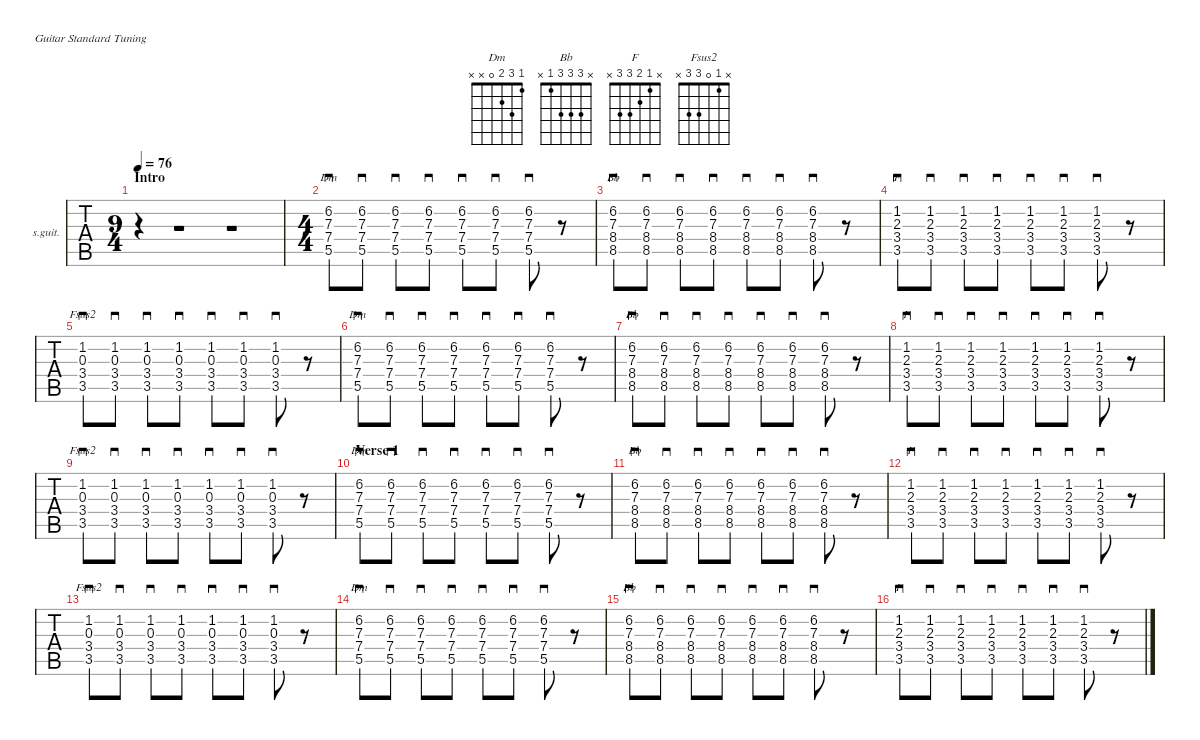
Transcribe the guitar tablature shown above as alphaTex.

\defaultSystemsLayout 4
\hideDynamics
\bracketExtendMode nobrackets
\firstSystemTrackNameOrientation horizontal
\track ("moveable chords 07" "s.guit.") {instrument acousticguitarsteel}
\staff {tabs}
\tuning (E4 B3 G3 D3 A2 E2)
\chord ("Dm" 1 3 2 0 x x) {showfingering false}
\chord ("Bb" x 3 3 3 1 x) {showfingering false}
\chord ("F" x 1 2 3 3 x) {showfingering false}
\chord ("Fsus2" x 1 0 3 3 x) {showfingering false}
\ts (9 4)
\section ("" "Intro")
\tempo 76
\clef g2
\ks gminor
r.4{dy mf instrument acousticguitarsteel beam Down} r.1{beam Down} r.1{beam Down} |
\ts (4 4)
(5.5{lf 2 acc forcenatural} 7.4{lf 4 acc forcenatural} 7.3{lf 5 acc forcenatural} 6.2{lf 3 acc forcenatural}).8{sd ch "Dm" beam Up} (5.5{lf 2 acc forcenatural} 7.4{lf 4 acc forcenatural} 7.3{lf 5 acc forcenatural} 6.2{lf 3 acc forcenatural}).8{sd beam Up} (5.5{lf 2 acc forcenatural} 7.4{lf 4 acc forcenatural} 7.3{lf 5 acc forcenatural} 6.2{lf 3 acc forcenatural}).8{sd beam Up} (5.5{lf 2 acc forcenatural} 7.4{lf 4 acc forcenatural} 7.3{lf 5 acc forcenatural} 6.2{lf 3 acc forcenatural}).8{sd beam Up} (5.5{lf 2 acc forcenatural} 7.4{lf 4 acc forcenatural} 7.3{lf 5 acc forcenatural} 6.2{lf 3 acc forcenatural}).8{sd beam Up} (5.5{lf 2 acc forcenatural} 7.4{lf 4 acc forcenatural} 7.3{lf 5 acc forcenatural} 6.2{lf 3 acc forcenatural}).8{sd beam Up} (5.5{lf 2 acc forcenatural} 7.4{lf 4 acc forcenatural} 7.3{lf 5 acc forcenatural} 6.2{lf 3 acc forcenatural}).8{sd beam Up} r.8{beam Down} |
(8.5{lf 4 acc forcenatural} 8.4{lf 5 acc b} 7.3{lf 3 acc forcenatural} 6.2{lf 2 acc forcenatural}).8{sd ch "Bb" beam Down} (8.5{lf 4 acc forcenatural} 8.4{lf 5 acc b} 7.3{lf 3 acc forcenatural} 6.2{lf 2 acc forcenatural}).8{sd beam Down} (8.5{lf 4 acc forcenatural} 8.4{lf 5 acc b} 7.3{lf 3 acc forcenatural} 6.2{lf 2 acc forcenatural}).8{sd beam Down} (8.5{lf 4 acc forcenatural} 8.4{lf 5 acc b} 7.3{lf 3 acc forcenatural} 6.2{lf 2 acc forcenatural}).8{sd beam Down} (8.5{lf 4 acc forcenatural} 8.4{lf 5 acc b} 7.3{lf 3 acc forcenatural} 6.2{lf 2 acc forcenatural}).8{sd beam Down} (8.5{lf 4 acc forcenatural} 8.4{lf 5 acc b} 7.3{lf 3 acc forcenatural} 6.2{lf 2 acc forcenatural}).8{sd beam Down} (8.5{lf 4 acc forcenatural} 8.4{lf 5 acc b} 7.3{lf 3 acc forcenatural} 6.2{lf 2 acc forcenatural}).8{sd beam Down} r.8{beam Down} |
(3.5{acc forcenatural} 3.4{acc forcenatural} 2.3{acc forcenatural} 1.2{acc forcenatural}).8{sd ch "F" beam Up} (3.5{acc forcenatural} 3.4{acc forcenatural} 2.3{acc forcenatural} 1.2{acc forcenatural}).8{sd beam Up} (3.5{acc forcenatural} 3.4{acc forcenatural} 2.3{acc forcenatural} 1.2{acc forcenatural}).8{sd beam Up} (3.5{acc forcenatural} 3.4{acc forcenatural} 2.3{acc forcenatural} 1.2{acc forcenatural}).8{sd beam Up} (3.5{acc forcenatural} 3.4{acc forcenatural} 2.3{acc forcenatural} 1.2{acc forcenatural}).8{sd beam Up} (3.5{acc forcenatural} 3.4{acc forcenatural} 2.3{acc forcenatural} 1.2{acc forcenatural}).8{sd beam Up} (3.5{acc forcenatural} 3.4{acc forcenatural} 2.3{acc forcenatural} 1.2{acc forcenatural}).8{sd beam Up} r.8{beam Down} |
(3.5{lf 4 acc forcenatural} 3.4{lf 5 acc forcenatural} 0.3{acc forcenatural} 1.2{lf 2 acc forcenatural}).8{sd ch "Fsus2" beam Up} (3.5{lf 4 acc forcenatural} 3.4{lf 5 acc forcenatural} 0.3{acc forcenatural} 1.2{lf 2 acc forcenatural}).8{sd beam Up} (3.5{lf 4 acc forcenatural} 3.4{lf 5 acc forcenatural} 0.3{acc forcenatural} 1.2{lf 2 acc forcenatural}).8{sd beam Up} (3.5{lf 4 acc forcenatural} 3.4{lf 5 acc forcenatural} 0.3{acc forcenatural} 1.2{lf 2 acc forcenatural}).8{sd beam Up} (3.5{lf 4 acc forcenatural} 3.4{lf 5 acc forcenatural} 0.3{acc forcenatural} 1.2{lf 2 acc forcenatural}).8{sd beam Up} (3.5{lf 4 acc forcenatural} 3.4{lf 5 acc forcenatural} 0.3{acc forcenatural} 1.2{lf 2 acc forcenatural}).8{sd beam Up} (3.5{lf 4 acc forcenatural} 3.4{lf 5 acc forcenatural} 0.3{acc forcenatural} 1.2{lf 2 acc forcenatural}).8{sd beam Up} r.8{beam Down} |
(5.5{lf 2 acc forcenatural} 7.4{lf 4 acc forcenatural} 7.3{lf 5 acc forcenatural} 6.2{lf 3 acc forcenatural}).8{sd ch "Dm" beam Up} (5.5{lf 2 acc forcenatural} 7.4{lf 4 acc forcenatural} 7.3{lf 5 acc forcenatural} 6.2{lf 3 acc forcenatural}).8{sd beam Up} (5.5{lf 2 acc forcenatural} 7.4{lf 4 acc forcenatural} 7.3{lf 5 acc forcenatural} 6.2{lf 3 acc forcenatural}).8{sd beam Up} (5.5{lf 2 acc forcenatural} 7.4{lf 4 acc forcenatural} 7.3{lf 5 acc forcenatural} 6.2{lf 3 acc forcenatural}).8{sd beam Up} (5.5{lf 2 acc forcenatural} 7.4{lf 4 acc forcenatural} 7.3{lf 5 acc forcenatural} 6.2{lf 3 acc forcenatural}).8{sd beam Up} (5.5{lf 2 acc forcenatural} 7.4{lf 4 acc forcenatural} 7.3{lf 5 acc forcenatural} 6.2{lf 3 acc forcenatural}).8{sd beam Up} (5.5{lf 2 acc forcenatural} 7.4{lf 4 acc forcenatural} 7.3{lf 5 acc forcenatural} 6.2{lf 3 acc forcenatural}).8{sd beam Up} r.8{beam Down} |
(8.5{lf 4 acc forcenatural} 8.4{lf 5 acc b} 7.3{lf 3 acc forcenatural} 6.2{lf 2 acc forcenatural}).8{sd ch "Bb" beam Down} (8.5{lf 4 acc forcenatural} 8.4{lf 5 acc b} 7.3{lf 3 acc forcenatural} 6.2{lf 2 acc forcenatural}).8{sd beam Down} (8.5{lf 4 acc forcenatural} 8.4{lf 5 acc b} 7.3{lf 3 acc forcenatural} 6.2{lf 2 acc forcenatural}).8{sd beam Down} (8.5{lf 4 acc forcenatural} 8.4{lf 5 acc b} 7.3{lf 3 acc forcenatural} 6.2{lf 2 acc forcenatural}).8{sd beam Down} (8.5{lf 4 acc forcenatural} 8.4{lf 5 acc b} 7.3{lf 3 acc forcenatural} 6.2{lf 2 acc forcenatural}).8{sd beam Down} (8.5{lf 4 acc forcenatural} 8.4{lf 5 acc b} 7.3{lf 3 acc forcenatural} 6.2{lf 2 acc forcenatural}).8{sd beam Down} (8.5{lf 4 acc forcenatural} 8.4{lf 5 acc b} 7.3{lf 3 acc forcenatural} 6.2{lf 2 acc forcenatural}).8{sd beam Down} r.8{beam Down} |
(3.5{acc forcenatural} 3.4{acc forcenatural} 2.3{acc forcenatural} 1.2{acc forcenatural}).8{sd ch "F" beam Up} (3.5{acc forcenatural} 3.4{acc forcenatural} 2.3{acc forcenatural} 1.2{acc forcenatural}).8{sd beam Up} (3.5{acc forcenatural} 3.4{acc forcenatural} 2.3{acc forcenatural} 1.2{acc forcenatural}).8{sd beam Up} (3.5{acc forcenatural} 3.4{acc forcenatural} 2.3{acc forcenatural} 1.2{acc forcenatural}).8{sd beam Up} (3.5{acc forcenatural} 3.4{acc forcenatural} 2.3{acc forcenatural} 1.2{acc forcenatural}).8{sd beam Up} (3.5{acc forcenatural} 3.4{acc forcenatural} 2.3{acc forcenatural} 1.2{acc forcenatural}).8{sd beam Up} (3.5{acc forcenatural} 3.4{acc forcenatural} 2.3{acc forcenatural} 1.2{acc forcenatural}).8{sd beam Up} r.8{beam Down} |
(3.5{lf 4 acc forcenatural} 3.4{lf 5 acc forcenatural} 0.3{acc forcenatural} 1.2{lf 2 acc forcenatural}).8{sd ch "Fsus2" beam Up} (3.5{lf 4 acc forcenatural} 3.4{lf 5 acc forcenatural} 0.3{acc forcenatural} 1.2{lf 2 acc forcenatural}).8{sd beam Up} (3.5{lf 4 acc forcenatural} 3.4{lf 5 acc forcenatural} 0.3{acc forcenatural} 1.2{lf 2 acc forcenatural}).8{sd beam Up} (3.5{lf 4 acc forcenatural} 3.4{lf 5 acc forcenatural} 0.3{acc forcenatural} 1.2{lf 2 acc forcenatural}).8{sd beam Up} (3.5{lf 4 acc forcenatural} 3.4{lf 5 acc forcenatural} 0.3{acc forcenatural} 1.2{lf 2 acc forcenatural}).8{sd beam Up} (3.5{lf 4 acc forcenatural} 3.4{lf 5 acc forcenatural} 0.3{acc forcenatural} 1.2{lf 2 acc forcenatural}).8{sd beam Up} (3.5{lf 4 acc forcenatural} 3.4{lf 5 acc forcenatural} 0.3{acc forcenatural} 1.2{lf 2 acc forcenatural}).8{sd beam Up} r.8{beam Down} |
\section ("" "Verse 1")
(5.5{lf 2 acc forcenatural} 7.4{lf 4 acc forcenatural} 7.3{lf 5 acc forcenatural} 6.2{lf 3 acc forcenatural}).8{sd ch "Dm" beam Up} (5.5{lf 2 acc forcenatural} 7.4{lf 4 acc forcenatural} 7.3{lf 5 acc forcenatural} 6.2{lf 3 acc forcenatural}).8{sd beam Up} (5.5{lf 2 acc forcenatural} 7.4{lf 4 acc forcenatural} 7.3{lf 5 acc forcenatural} 6.2{lf 3 acc forcenatural}).8{sd beam Up} (5.5{lf 2 acc forcenatural} 7.4{lf 4 acc forcenatural} 7.3{lf 5 acc forcenatural} 6.2{lf 3 acc forcenatural}).8{sd beam Up} (5.5{lf 2 acc forcenatural} 7.4{lf 4 acc forcenatural} 7.3{lf 5 acc forcenatural} 6.2{lf 3 acc forcenatural}).8{sd beam Up} (5.5{lf 2 acc forcenatural} 7.4{lf 4 acc forcenatural} 7.3{lf 5 acc forcenatural} 6.2{lf 3 acc forcenatural}).8{sd beam Up} (5.5{lf 2 acc forcenatural} 7.4{lf 4 acc forcenatural} 7.3{lf 5 acc forcenatural} 6.2{lf 3 acc forcenatural}).8{sd beam Up} r.8{beam Down} |
(8.5{lf 4 acc forcenatural} 8.4{lf 5 acc b} 7.3{lf 3 acc forcenatural} 6.2{lf 2 acc forcenatural}).8{sd ch "Bb" beam Down} (8.5{lf 4 acc forcenatural} 8.4{lf 5 acc b} 7.3{lf 3 acc forcenatural} 6.2{lf 2 acc forcenatural}).8{sd beam Down} (8.5{lf 4 acc forcenatural} 8.4{lf 5 acc b} 7.3{lf 3 acc forcenatural} 6.2{lf 2 acc forcenatural}).8{sd beam Down} (8.5{lf 4 acc forcenatural} 8.4{lf 5 acc b} 7.3{lf 3 acc forcenatural} 6.2{lf 2 acc forcenatural}).8{sd beam Down} (8.5{lf 4 acc forcenatural} 8.4{lf 5 acc b} 7.3{lf 3 acc forcenatural} 6.2{lf 2 acc forcenatural}).8{sd beam Down} (8.5{lf 4 acc forcenatural} 8.4{lf 5 acc b} 7.3{lf 3 acc forcenatural} 6.2{lf 2 acc forcenatural}).8{sd beam Down} (8.5{lf 4 acc forcenatural} 8.4{lf 5 acc b} 7.3{lf 3 acc forcenatural} 6.2{lf 2 acc forcenatural}).8{sd beam Down} r.8{beam Down} |
(3.5{acc forcenatural} 3.4{acc forcenatural} 2.3{acc forcenatural} 1.2{acc forcenatural}).8{sd ch "F" beam Up} (3.5{acc forcenatural} 3.4{acc forcenatural} 2.3{acc forcenatural} 1.2{acc forcenatural}).8{sd beam Up} (3.5{acc forcenatural} 3.4{acc forcenatural} 2.3{acc forcenatural} 1.2{acc forcenatural}).8{sd beam Up} (3.5{acc forcenatural} 3.4{acc forcenatural} 2.3{acc forcenatural} 1.2{acc forcenatural}).8{sd beam Up} (3.5{acc forcenatural} 3.4{acc forcenatural} 2.3{acc forcenatural} 1.2{acc forcenatural}).8{sd beam Up} (3.5{acc forcenatural} 3.4{acc forcenatural} 2.3{acc forcenatural} 1.2{acc forcenatural}).8{sd beam Up} (3.5{acc forcenatural} 3.4{acc forcenatural} 2.3{acc forcenatural} 1.2{acc forcenatural}).8{sd beam Up} r.8{beam Down} |
(3.5{lf 4 acc forcenatural} 3.4{lf 5 acc forcenatural} 0.3{acc forcenatural} 1.2{lf 2 acc forcenatural}).8{sd ch "Fsus2" beam Up} (3.5{lf 4 acc forcenatural} 3.4{lf 5 acc forcenatural} 0.3{acc forcenatural} 1.2{lf 2 acc forcenatural}).8{sd beam Up} (3.5{lf 4 acc forcenatural} 3.4{lf 5 acc forcenatural} 0.3{acc forcenatural} 1.2{lf 2 acc forcenatural}).8{sd beam Up} (3.5{lf 4 acc forcenatural} 3.4{lf 5 acc forcenatural} 0.3{acc forcenatural} 1.2{lf 2 acc forcenatural}).8{sd beam Up} (3.5{lf 4 acc forcenatural} 3.4{lf 5 acc forcenatural} 0.3{acc forcenatural} 1.2{lf 2 acc forcenatural}).8{sd beam Up} (3.5{lf 4 acc forcenatural} 3.4{lf 5 acc forcenatural} 0.3{acc forcenatural} 1.2{lf 2 acc forcenatural}).8{sd beam Up} (3.5{lf 4 acc forcenatural} 3.4{lf 5 acc forcenatural} 0.3{acc forcenatural} 1.2{lf 2 acc forcenatural}).8{sd beam Up} r.8{beam Down} |
(5.5{lf 2 acc forcenatural} 7.4{lf 4 acc forcenatural} 7.3{lf 5 acc forcenatural} 6.2{lf 3 acc forcenatural}).8{sd ch "Dm" beam Up} (5.5{lf 2 acc forcenatural} 7.4{lf 4 acc forcenatural} 7.3{lf 5 acc forcenatural} 6.2{lf 3 acc forcenatural}).8{sd beam Up} (5.5{lf 2 acc forcenatural} 7.4{lf 4 acc forcenatural} 7.3{lf 5 acc forcenatural} 6.2{lf 3 acc forcenatural}).8{sd beam Up} (5.5{lf 2 acc forcenatural} 7.4{lf 4 acc forcenatural} 7.3{lf 5 acc forcenatural} 6.2{lf 3 acc forcenatural}).8{sd beam Up} (5.5{lf 2 acc forcenatural} 7.4{lf 4 acc forcenatural} 7.3{lf 5 acc forcenatural} 6.2{lf 3 acc forcenatural}).8{sd beam Up} (5.5{lf 2 acc forcenatural} 7.4{lf 4 acc forcenatural} 7.3{lf 5 acc forcenatural} 6.2{lf 3 acc forcenatural}).8{sd beam Up} (5.5{lf 2 acc forcenatural} 7.4{lf 4 acc forcenatural} 7.3{lf 5 acc forcenatural} 6.2{lf 3 acc forcenatural}).8{sd beam Up} r.8{beam Down} |
(8.5{lf 4 acc forcenatural} 8.4{lf 5 acc b} 7.3{lf 3 acc forcenatural} 6.2{lf 2 acc forcenatural}).8{sd ch "Bb" beam Down} (8.5{lf 4 acc forcenatural} 8.4{lf 5 acc b} 7.3{lf 3 acc forcenatural} 6.2{lf 2 acc forcenatural}).8{sd beam Down} (8.5{lf 4 acc forcenatural} 8.4{lf 5 acc b} 7.3{lf 3 acc forcenatural} 6.2{lf 2 acc forcenatural}).8{sd beam Down} (8.5{lf 4 acc forcenatural} 8.4{lf 5 acc b} 7.3{lf 3 acc forcenatural} 6.2{lf 2 acc forcenatural}).8{sd beam Down} (8.5{lf 4 acc forcenatural} 8.4{lf 5 acc b} 7.3{lf 3 acc forcenatural} 6.2{lf 2 acc forcenatural}).8{sd beam Down} (8.5{lf 4 acc forcenatural} 8.4{lf 5 acc b} 7.3{lf 3 acc forcenatural} 6.2{lf 2 acc forcenatural}).8{sd beam Down} (8.5{lf 4 acc forcenatural} 8.4{lf 5 acc b} 7.3{lf 3 acc forcenatural} 6.2{lf 2 acc forcenatural}).8{sd beam Down} r.8{beam Down} |
(3.5{acc forcenatural} 3.4{acc forcenatural} 2.3{acc forcenatural} 1.2{acc forcenatural}).8{sd ch "F" beam Up} (3.5{acc forcenatural} 3.4{acc forcenatural} 2.3{acc forcenatural} 1.2{acc forcenatural}).8{sd beam Up} (3.5{acc forcenatural} 3.4{acc forcenatural} 2.3{acc forcenatural} 1.2{acc forcenatural}).8{sd beam Up} (3.5{acc forcenatural} 3.4{acc forcenatural} 2.3{acc forcenatural} 1.2{acc forcenatural}).8{sd beam Up} (3.5{acc forcenatural} 3.4{acc forcenatural} 2.3{acc forcenatural} 1.2{acc forcenatural}).8{sd beam Up} (3.5{acc forcenatural} 3.4{acc forcenatural} 2.3{acc forcenatural} 1.2{acc forcenatural}).8{sd beam Up} (3.5{acc forcenatural} 3.4{acc forcenatural} 2.3{acc forcenatural} 1.2{acc forcenatural}).8{sd beam Up} r.8{beam Down}
